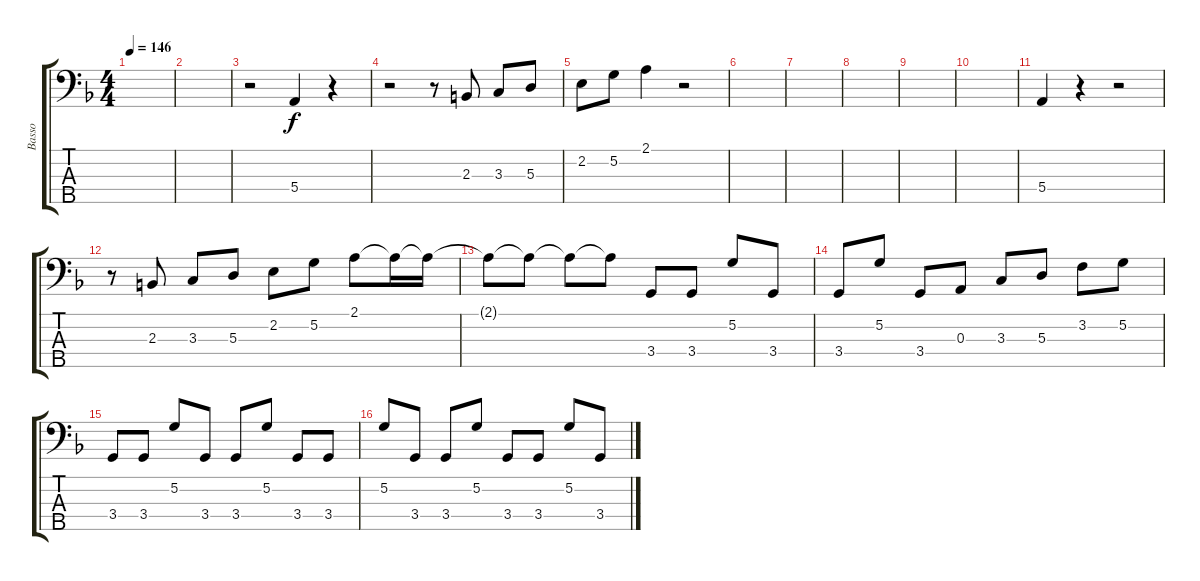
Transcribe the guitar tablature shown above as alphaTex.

\track ("Basso" "Basso") {instrument electricbasspick}
\staff {score tabs}
\tuning (G2 D2 A1 E1 B0) {hide}
\ts (4 4)
\tempo 146
\clef f4
\ks dminor
|
|
r.2 5.4.4 r.4 |
r.2 r.8 2.3.8 3.3.8 5.3.8 |
2.2.8 5.2.8 2.1.4 r.2 |
|
|
|
|
|
5.4.4 r.4 r.2 |
r.8 2.3.8 3.3.8 5.3.8 2.2.8 5.2.8 2.1.8 2.1{t}.16 2.1{t}.16 |
2.1{t}.8 2.1{t}.8 2.1{t}.8 2.1{t}.8 3.4.8 3.4.8 5.2.8 3.4.8 |
3.4.8 5.2.8 3.4.8 0.3.8 3.3.8 5.3.8 3.2.8 5.2.8 |
3.4.8 3.4.8 5.2.8 3.4.8 3.4.8 5.2.8 3.4.8 3.4.8 |
5.2.8 3.4.8 3.4.8 5.2.8 3.4.8 3.4.8 5.2.8 3.4.8
